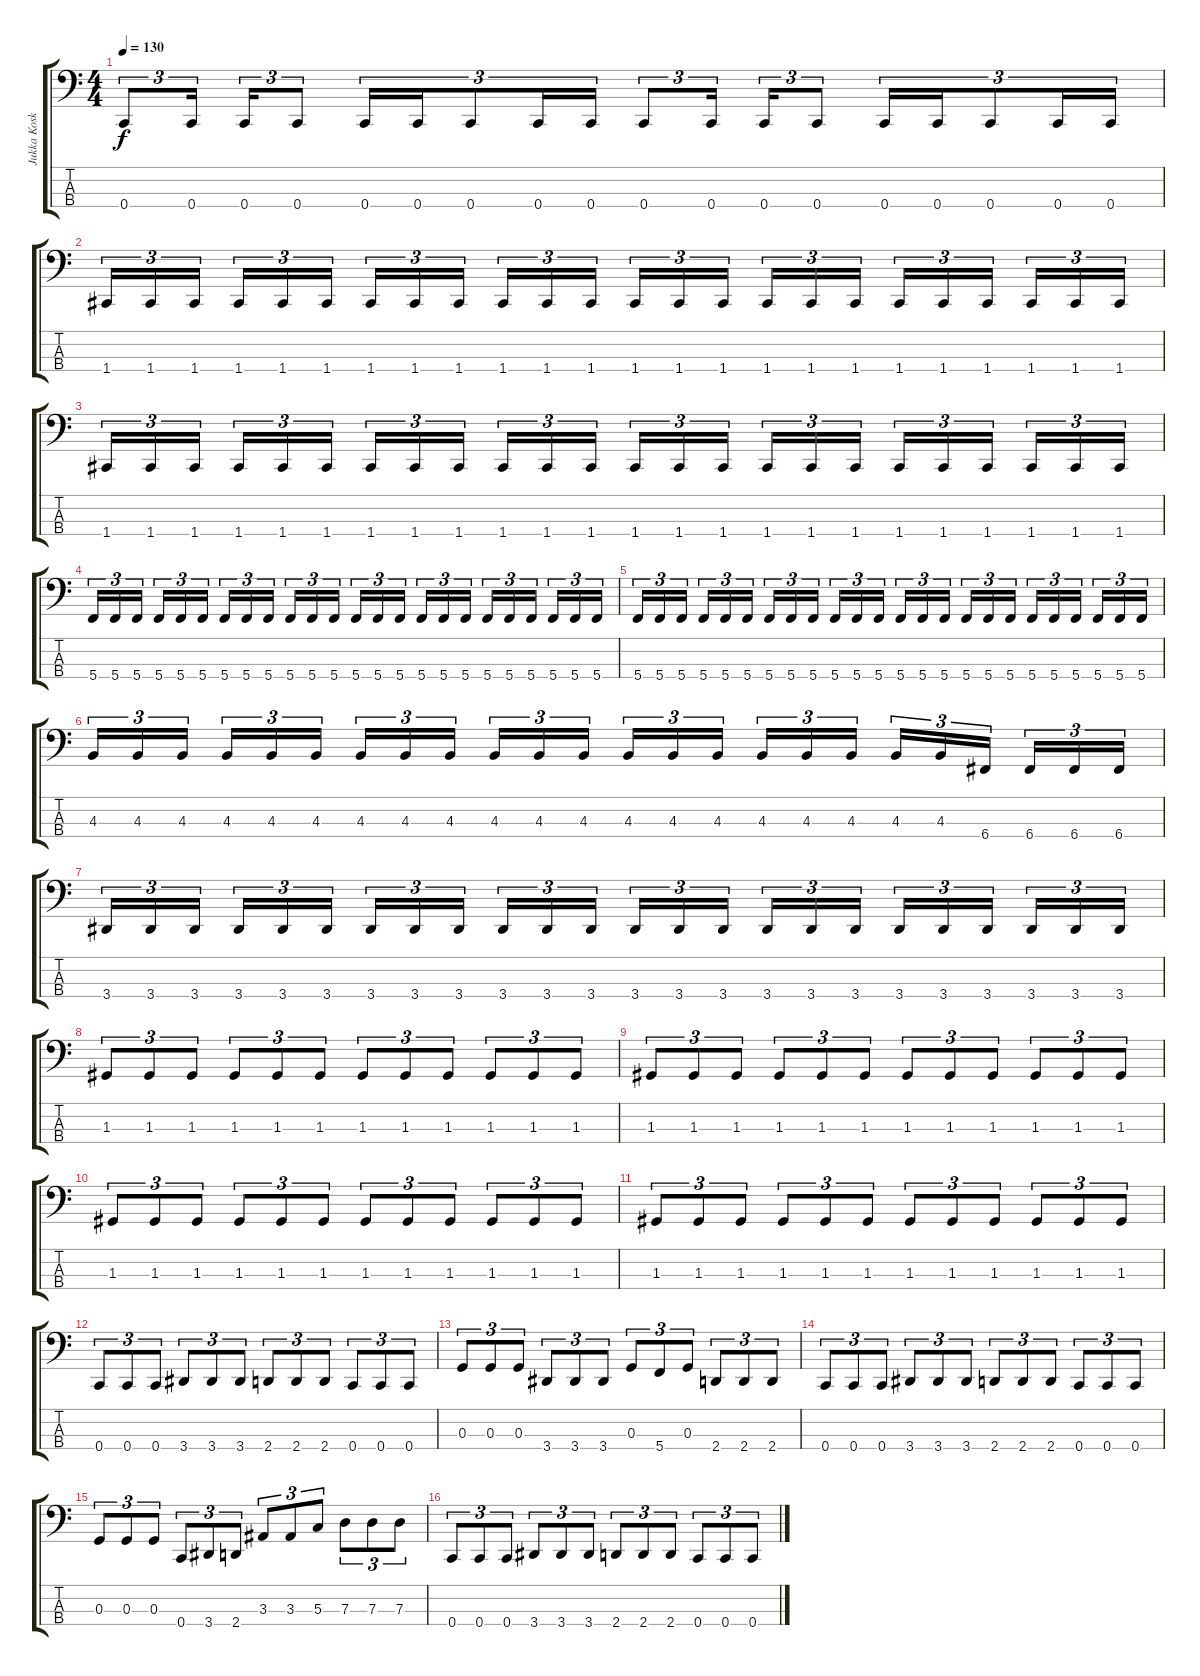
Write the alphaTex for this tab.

\track ("Jukka Koskinen" "Jukka Kosk") {instrument electricbassfinger}
\staff {score tabs}
\tuning (F2 C2 G1 C1) {hide}
\ts (4 4)
\tempo 130
\clef f4
\ks c
0.4.8{tu (3 2) dy f} 0.4.16{tu (3 2) beam splitsecondary} 0.4.16{tu (3 2)} 0.4.8{tu (3 2)} 0.4.16{tu (3 2)} 0.4.16{tu (3 2)} 0.4.8{tu (3 2)} 0.4.16{tu (3 2)} 0.4.16{tu (3 2)} 0.4.8{tu (3 2)} 0.4.16{tu (3 2) beam splitsecondary} 0.4.16{tu (3 2)} 0.4.8{tu (3 2)} 0.4.16{tu (3 2)} 0.4.16{tu (3 2)} 0.4.8{tu (3 2)} 0.4.16{tu (3 2)} 0.4.16{tu (3 2)} |
1.4.16{tu (3 2)} 1.4.16{tu (3 2)} 1.4.16{tu (3 2) beam splitsecondary} 1.4.16{tu (3 2)} 1.4.16{tu (3 2)} 1.4.16{tu (3 2)} 1.4.16{tu (3 2)} 1.4.16{tu (3 2)} 1.4.16{tu (3 2) beam splitsecondary} 1.4.16{tu (3 2)} 1.4.16{tu (3 2)} 1.4.16{tu (3 2)} 1.4.16{tu (3 2)} 1.4.16{tu (3 2)} 1.4.16{tu (3 2) beam splitsecondary} 1.4.16{tu (3 2)} 1.4.16{tu (3 2)} 1.4.16{tu (3 2)} 1.4.16{tu (3 2)} 1.4.16{tu (3 2)} 1.4.16{tu (3 2) beam splitsecondary} 1.4.16{tu (3 2)} 1.4.16{tu (3 2)} 1.4.16{tu (3 2)} |
1.4.16{tu (3 2)} 1.4.16{tu (3 2)} 1.4.16{tu (3 2) beam splitsecondary} 1.4.16{tu (3 2)} 1.4.16{tu (3 2)} 1.4.16{tu (3 2)} 1.4.16{tu (3 2)} 1.4.16{tu (3 2)} 1.4.16{tu (3 2) beam splitsecondary} 1.4.16{tu (3 2)} 1.4.16{tu (3 2)} 1.4.16{tu (3 2)} 1.4.16{tu (3 2)} 1.4.16{tu (3 2)} 1.4.16{tu (3 2) beam splitsecondary} 1.4.16{tu (3 2)} 1.4.16{tu (3 2)} 1.4.16{tu (3 2)} 1.4.16{tu (3 2)} 1.4.16{tu (3 2)} 1.4.16{tu (3 2) beam splitsecondary} 1.4.16{tu (3 2)} 1.4.16{tu (3 2)} 1.4.16{tu (3 2)} |
5.4.16{tu (3 2)} 5.4.16{tu (3 2)} 5.4.16{tu (3 2) beam splitsecondary} 5.4.16{tu (3 2)} 5.4.16{tu (3 2)} 5.4.16{tu (3 2)} 5.4.16{tu (3 2)} 5.4.16{tu (3 2)} 5.4.16{tu (3 2) beam splitsecondary} 5.4.16{tu (3 2)} 5.4.16{tu (3 2)} 5.4.16{tu (3 2)} 5.4.16{tu (3 2)} 5.4.16{tu (3 2)} 5.4.16{tu (3 2) beam splitsecondary} 5.4.16{tu (3 2)} 5.4.16{tu (3 2)} 5.4.16{tu (3 2)} 5.4.16{tu (3 2)} 5.4.16{tu (3 2)} 5.4.16{tu (3 2) beam splitsecondary} 5.4.16{tu (3 2)} 5.4.16{tu (3 2)} 5.4.16{tu (3 2)} |
5.4.16{tu (3 2)} 5.4.16{tu (3 2)} 5.4.16{tu (3 2) beam splitsecondary} 5.4.16{tu (3 2)} 5.4.16{tu (3 2)} 5.4.16{tu (3 2)} 5.4.16{tu (3 2)} 5.4.16{tu (3 2)} 5.4.16{tu (3 2) beam splitsecondary} 5.4.16{tu (3 2)} 5.4.16{tu (3 2)} 5.4.16{tu (3 2)} 5.4.16{tu (3 2)} 5.4.16{tu (3 2)} 5.4.16{tu (3 2) beam splitsecondary} 5.4.16{tu (3 2)} 5.4.16{tu (3 2)} 5.4.16{tu (3 2)} 5.4.16{tu (3 2)} 5.4.16{tu (3 2)} 5.4.16{tu (3 2) beam splitsecondary} 5.4.16{tu (3 2)} 5.4.16{tu (3 2)} 5.4.16{tu (3 2)} |
4.3.16{tu (3 2)} 4.3.16{tu (3 2)} 4.3.16{tu (3 2) beam splitsecondary} 4.3.16{tu (3 2)} 4.3.16{tu (3 2)} 4.3.16{tu (3 2)} 4.3.16{tu (3 2)} 4.3.16{tu (3 2)} 4.3.16{tu (3 2) beam splitsecondary} 4.3.16{tu (3 2)} 4.3.16{tu (3 2)} 4.3.16{tu (3 2)} 4.3.16{tu (3 2)} 4.3.16{tu (3 2)} 4.3.16{tu (3 2) beam splitsecondary} 4.3.16{tu (3 2)} 4.3.16{tu (3 2)} 4.3.16{tu (3 2)} 4.3.16{tu (3 2)} 4.3.16{tu (3 2)} 6.4.16{tu (3 2) beam splitsecondary} 6.4.16{tu (3 2)} 6.4.16{tu (3 2)} 6.4.16{tu (3 2)} |
3.4.16{tu (3 2)} 3.4.16{tu (3 2)} 3.4.16{tu (3 2) beam splitsecondary} 3.4.16{tu (3 2)} 3.4.16{tu (3 2)} 3.4.16{tu (3 2)} 3.4.16{tu (3 2)} 3.4.16{tu (3 2)} 3.4.16{tu (3 2) beam splitsecondary} 3.4.16{tu (3 2)} 3.4.16{tu (3 2)} 3.4.16{tu (3 2)} 3.4.16{tu (3 2)} 3.4.16{tu (3 2)} 3.4.16{tu (3 2) beam splitsecondary} 3.4.16{tu (3 2)} 3.4.16{tu (3 2)} 3.4.16{tu (3 2)} 3.4.16{tu (3 2)} 3.4.16{tu (3 2)} 3.4.16{tu (3 2) beam splitsecondary} 3.4.16{tu (3 2)} 3.4.16{tu (3 2)} 3.4.16{tu (3 2)} |
1.3.8{tu (3 2)} 1.3.8{tu (3 2)} 1.3.8{tu (3 2)} 1.3.8{tu (3 2)} 1.3.8{tu (3 2)} 1.3.8{tu (3 2)} 1.3.8{tu (3 2)} 1.3.8{tu (3 2)} 1.3.8{tu (3 2)} 1.3.8{tu (3 2)} 1.3.8{tu (3 2)} 1.3.8{tu (3 2)} |
1.3.8{tu (3 2)} 1.3.8{tu (3 2)} 1.3.8{tu (3 2)} 1.3.8{tu (3 2)} 1.3.8{tu (3 2)} 1.3.8{tu (3 2)} 1.3.8{tu (3 2)} 1.3.8{tu (3 2)} 1.3.8{tu (3 2)} 1.3.8{tu (3 2)} 1.3.8{tu (3 2)} 1.3.8{tu (3 2)} |
1.3.8{tu (3 2)} 1.3.8{tu (3 2)} 1.3.8{tu (3 2)} 1.3.8{tu (3 2)} 1.3.8{tu (3 2)} 1.3.8{tu (3 2)} 1.3.8{tu (3 2)} 1.3.8{tu (3 2)} 1.3.8{tu (3 2)} 1.3.8{tu (3 2)} 1.3.8{tu (3 2)} 1.3.8{tu (3 2)} |
1.3.8{tu (3 2)} 1.3.8{tu (3 2)} 1.3.8{tu (3 2)} 1.3.8{tu (3 2)} 1.3.8{tu (3 2)} 1.3.8{tu (3 2)} 1.3.8{tu (3 2)} 1.3.8{tu (3 2)} 1.3.8{tu (3 2)} 1.3.8{tu (3 2)} 1.3.8{tu (3 2)} 1.3.8{tu (3 2)} |
0.4.8{tu (3 2)} 0.4.8{tu (3 2)} 0.4.8{tu (3 2)} 3.4.8{tu (3 2)} 3.4.8{tu (3 2)} 3.4.8{tu (3 2)} 2.4.8{tu (3 2)} 2.4.8{tu (3 2)} 2.4.8{tu (3 2)} 0.4.8{tu (3 2)} 0.4.8{tu (3 2)} 0.4.8{tu (3 2)} |
0.3.8{tu (3 2)} 0.3.8{tu (3 2)} 0.3.8{tu (3 2)} 3.4.8{tu (3 2)} 3.4.8{tu (3 2)} 3.4.8{tu (3 2)} 0.3.8{tu (3 2)} 5.4.8{tu (3 2)} 0.3.8{tu (3 2)} 2.4.8{tu (3 2)} 2.4.8{tu (3 2)} 2.4.8{tu (3 2)} |
0.4.8{tu (3 2)} 0.4.8{tu (3 2)} 0.4.8{tu (3 2)} 3.4.8{tu (3 2)} 3.4.8{tu (3 2)} 3.4.8{tu (3 2)} 2.4.8{tu (3 2)} 2.4.8{tu (3 2)} 2.4.8{tu (3 2)} 0.4.8{tu (3 2)} 0.4.8{tu (3 2)} 0.4.8{tu (3 2)} |
0.3.8{tu (3 2)} 0.3.8{tu (3 2)} 0.3.8{tu (3 2)} 0.4.8{tu (3 2)} 3.4.8{tu (3 2)} 2.4.8{tu (3 2)} 3.3.8{tu (3 2)} 3.3.8{tu (3 2)} 5.3.8{tu (3 2)} 7.3.8{tu (3 2)} 7.3.8{tu (3 2)} 7.3.8{tu (3 2)} |
0.4.8{tu (3 2)} 0.4.8{tu (3 2)} 0.4.8{tu (3 2)} 3.4.8{tu (3 2)} 3.4.8{tu (3 2)} 3.4.8{tu (3 2)} 2.4.8{tu (3 2)} 2.4.8{tu (3 2)} 2.4.8{tu (3 2)} 0.4.8{tu (3 2)} 0.4.8{tu (3 2)} 0.4.8{tu (3 2)}
